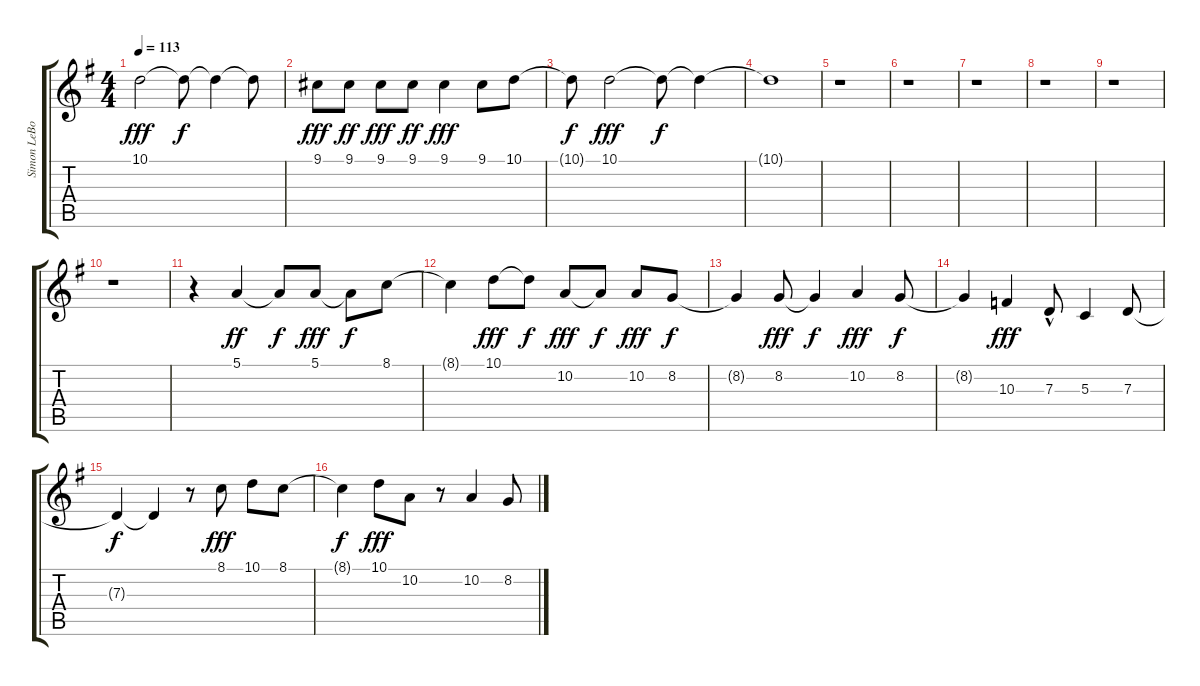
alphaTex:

\track ("Simon LeBon" "Simon LeBo") {instrument altosax}
\staff {score tabs}
\tuning (E4 B3 G3 D3 A2 E2) {hide}
\ts (4 4)
\tempo 113
\clef g2
\ks g
10.1.2{dy fff} 10.1{t}.8{dy f} 10.1{t}.4 10.1{t}.8 |
9.1.8{dy fff} 9.1.8{dy ff} 9.1.8{dy fff} 9.1.8{dy ff} 9.1.4{dy fff} 9.1.8 10.1.8 |
10.1{t}.8{dy f} 10.1.2{dy fff} 10.1{t}.8{dy f} 10.1{t}.4 |
10.1{t}.1 |
r.1 |
r.1 |
r.1 |
r.1 |
r.1 |
r.1 |
r.4 5.1.4{dy ff} 5.1{t}.8{dy f} 5.1.8{dy fff} 5.1{t}.8{dy f} 8.1.8 |
8.1{t}.4 10.1.8{dy fff} 10.1{t}.8{dy f} 10.2.8{dy fff} 10.2{t}.8{dy f} 10.2.8{dy fff} 8.2.8{dy f} |
8.2{t}.4 8.2.8{dy fff} 8.2{t}.4{dy f} 10.2.4{dy fff} 8.2.8{dy f} |
8.2{t}.4 10.3.4{dy fff} 7.3{hac}.8 5.3.4 7.3.8 |
7.3{t}.4{dy f} 7.3{t}.4 r.8 8.1.8{dy fff} 10.1.8 8.1.8 |
8.1{t}.4{dy f} 10.1.8{dy fff} 10.2.8 r.8 10.2.4 8.2.8
